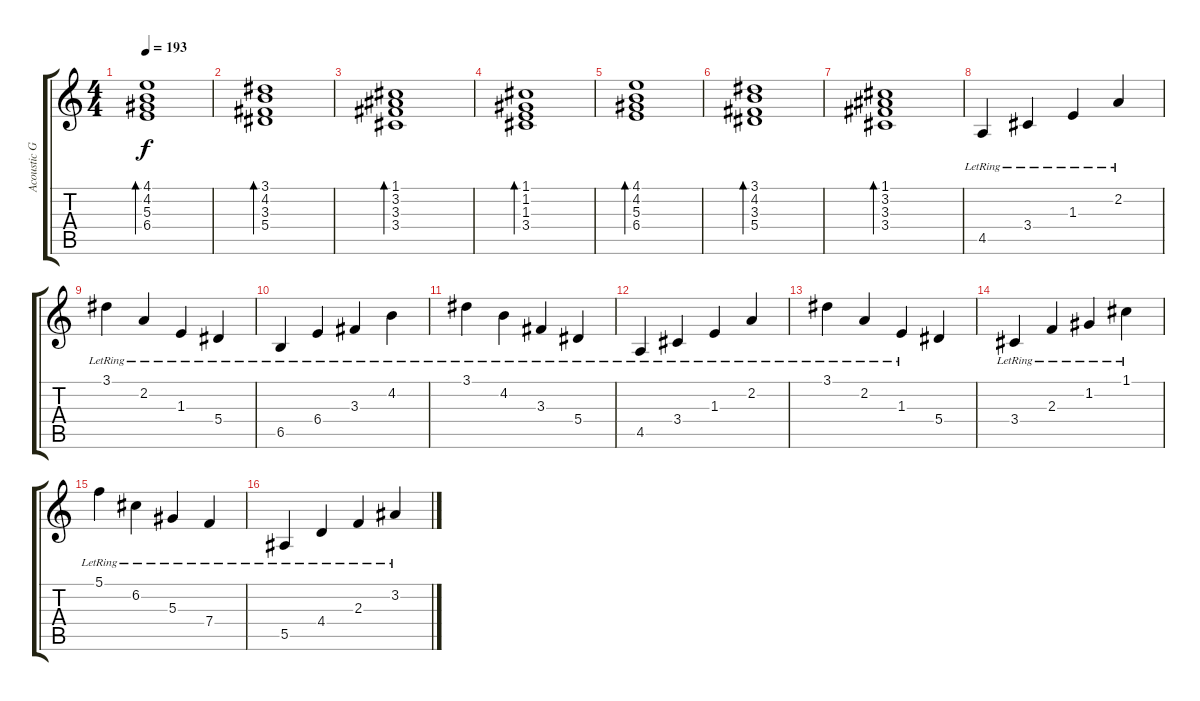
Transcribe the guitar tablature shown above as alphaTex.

\track ("Acoustic Guitar" "Acoustic G") {instrument acousticguitarsteel}
\staff {score tabs}
\tuning (C4 G3 Eb3 Bb2 F2 C2) {hide}
\ts (4 4)
\tempo 193
\clef g2
\ks c
(4.1 4.2 5.3 6.4).1{bd 240 dy f} |
(3.1 4.2 3.3 5.4).1{bd 240} |
(1.1 3.2 3.3 3.4).1{bd 240} |
(1.1 1.2 1.3 3.4).1{bd 240} |
(4.1 4.2 5.3 6.4).1{bd 240} |
(3.1 4.2 3.3 5.4).1{bd 240} |
(1.1 3.2 3.3 3.4).1{bd 240} |
4.5{lr}.4 3.4{lr}.4 1.3{lr}.4 2.2{lr}.4 |
3.1{lr}.4 2.2{lr}.4 1.3{lr}.4 5.4{lr}.4 |
6.5{lr}.4 6.4{lr}.4 3.3{lr}.4 4.2{lr}.4 |
3.1{lr}.4 4.2{lr}.4 3.3{lr}.4 5.4{lr}.4 |
4.5{lr}.4 3.4{lr}.4 1.3{lr}.4 2.2{lr}.4 |
3.1{lr}.4 2.2{lr}.4 1.3{lr}.4 5.4.4 |
3.4{lr}.4 2.3{lr}.4 1.2{lr}.4 1.1{lr}.4 |
5.1{lr}.4 6.2{lr}.4 5.3{lr}.4 7.4{lr}.4 |
5.5{lr}.4 4.4{lr}.4 2.3{lr}.4 3.2{lr}.4
